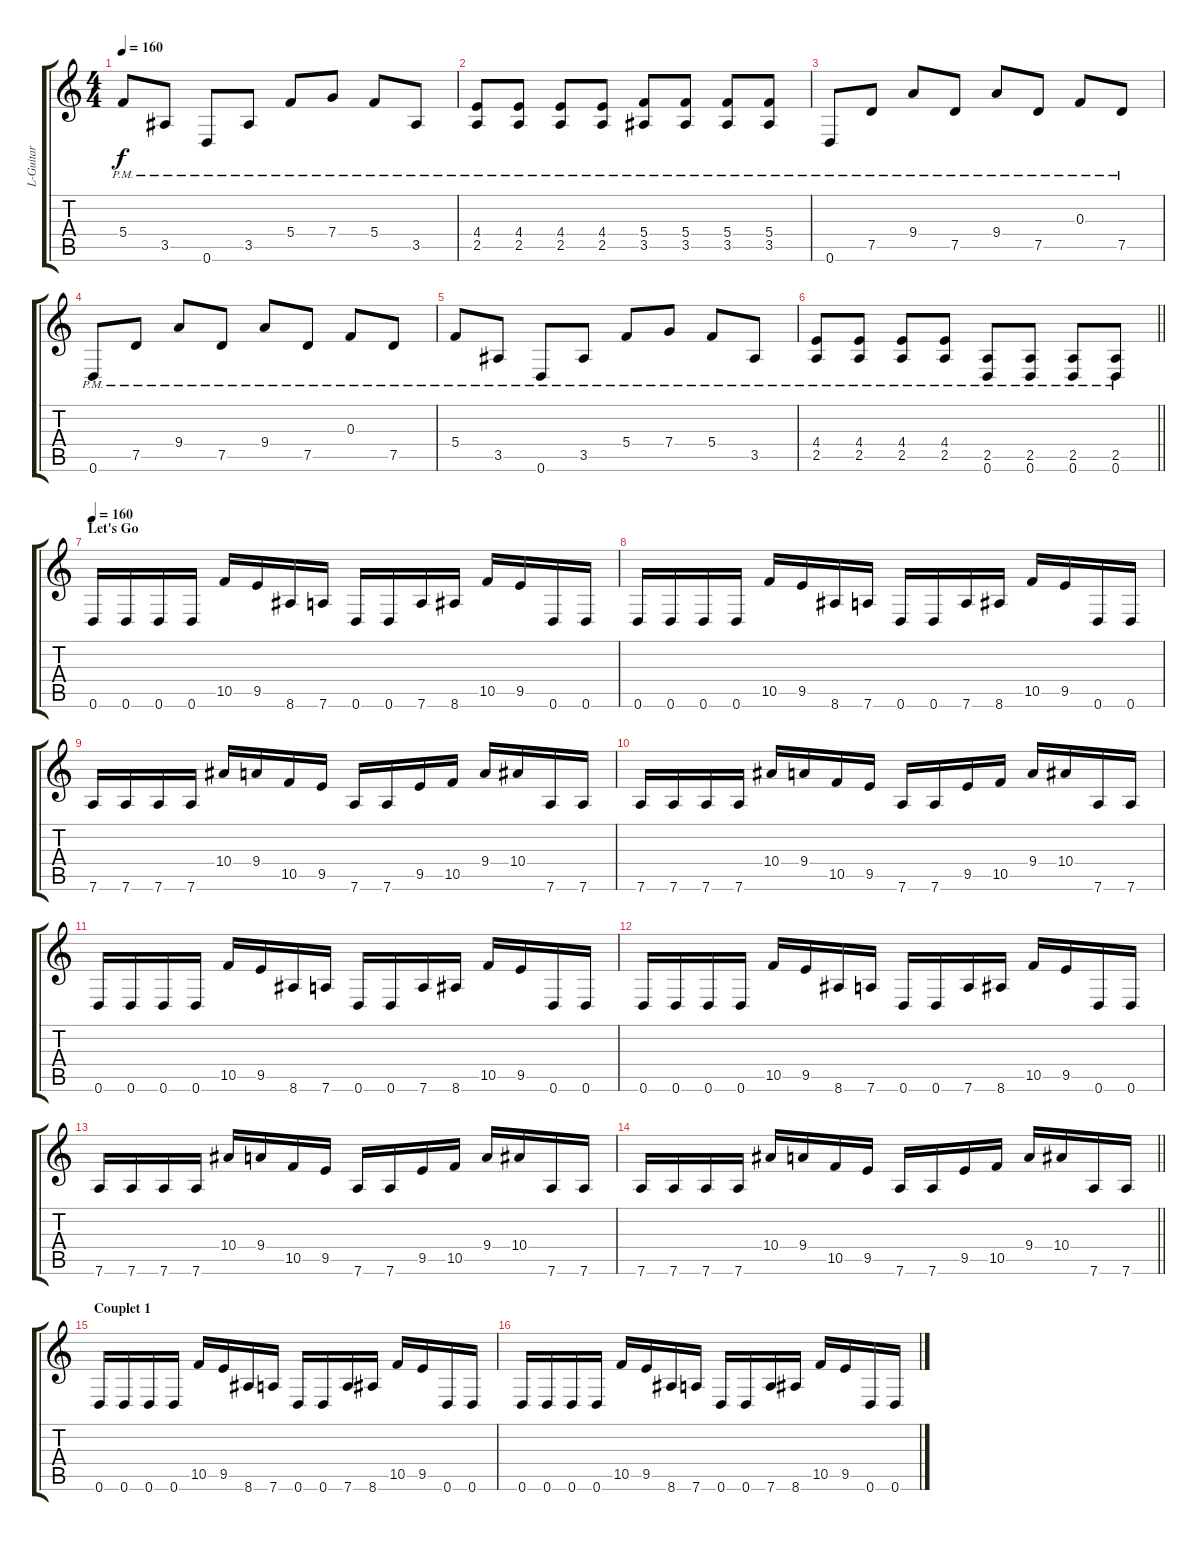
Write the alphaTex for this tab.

\track ("L-Guitar" "L-Guitar") {instrument distortionguitar}
\staff {score tabs}
\tuning (D4 A3 F3 C3 G2 D2) {hide}
\ts (4 4)
\tempo 160
\clef g2
\ks c
5.4{pm}.8{dy f} 3.5{pm}.8 0.6{pm}.8 3.5{pm}.8 5.4{pm}.8 7.4{pm}.8 5.4{pm}.8 3.5{pm}.8 |
(4.4{pm} 2.5{pm}).8 (4.4 2.5{pm}).8 (4.4 2.5{pm}).8 (4.4 2.5{pm}).8 (5.4{pm} 3.5{pm}).8 (5.4 3.5{pm}).8 (5.4 3.5{pm}).8 (5.4 3.5{pm}).8 |
0.6{pm}.8 7.5{pm}.8 9.4{pm}.8 7.5{pm}.8 9.4{pm}.8 7.5{pm}.8 0.3{pm}.8 7.5{pm}.8 |
0.6{pm}.8 7.5{pm}.8 9.4{pm}.8 7.5{pm}.8 9.4{pm}.8 7.5{pm}.8 0.3{pm}.8 7.5{pm}.8 |
5.4{pm}.8 3.5{pm}.8 0.6{pm}.8 3.5{pm}.8 5.4{pm}.8 7.4{pm}.8 5.4{pm}.8 3.5{pm}.8 |
\barLineRight lightlight
(4.4{pm} 2.5{pm}).8 (4.4{pm} 2.5{pm}).8 (4.4{pm} 2.5{pm}).8 (4.4{pm} 2.5{pm}).8 (2.5{pm} 0.6{pm}).8 (2.5{pm} 0.6{pm}).8 (2.5{pm} 0.6{pm}).8 (2.5{pm} 0.6{pm}).8 |
\section ("" "Let's Go")
\tempo 160
0.6.16 0.6.16 0.6.16 0.6.16 10.5.16 9.5.16 8.6.16 7.6.16 0.6.16 0.6.16 7.6.16 8.6.16 10.5.16 9.5.16 0.6.16 0.6.16 |
0.6.16 0.6.16 0.6.16 0.6.16 10.5.16 9.5.16 8.6.16 7.6.16 0.6.16 0.6.16 7.6.16 8.6.16 10.5.16 9.5.16 0.6.16 0.6.16 |
7.6.16 7.6.16 7.6.16 7.6.16 10.4.16 9.4.16 10.5.16 9.5.16 7.6.16 7.6.16 9.5.16 10.5.16 9.4.16 10.4.16 7.6.16 7.6.16 |
7.6.16 7.6.16 7.6.16 7.6.16 10.4.16 9.4.16 10.5.16 9.5.16 7.6.16 7.6.16 9.5.16 10.5.16 9.4.16 10.4.16 7.6.16 7.6.16 |
0.6.16 0.6.16 0.6.16 0.6.16 10.5.16 9.5.16 8.6.16 7.6.16 0.6.16 0.6.16 7.6.16 8.6.16 10.5.16 9.5.16 0.6.16 0.6.16 |
0.6.16 0.6.16 0.6.16 0.6.16 10.5.16 9.5.16 8.6.16 7.6.16 0.6.16 0.6.16 7.6.16 8.6.16 10.5.16 9.5.16 0.6.16 0.6.16 |
7.6.16 7.6.16 7.6.16 7.6.16 10.4.16 9.4.16 10.5.16 9.5.16 7.6.16 7.6.16 9.5.16 10.5.16 9.4.16 10.4.16 7.6.16 7.6.16 |
\barLineRight lightlight
7.6.16 7.6.16 7.6.16 7.6.16 10.4.16 9.4.16 10.5.16 9.5.16 7.6.16 7.6.16 9.5.16 10.5.16 9.4.16 10.4.16 7.6.16 7.6.16 |
\section ("" "Couplet 1")
0.6.16 0.6.16 0.6.16 0.6.16 10.5.16 9.5.16 8.6.16 7.6.16 0.6.16 0.6.16 7.6.16 8.6.16 10.5.16 9.5.16 0.6.16 0.6.16 |
0.6.16 0.6.16 0.6.16 0.6.16 10.5.16 9.5.16 8.6.16 7.6.16 0.6.16 0.6.16 7.6.16 8.6.16 10.5.16 9.5.16 0.6.16 0.6.16
